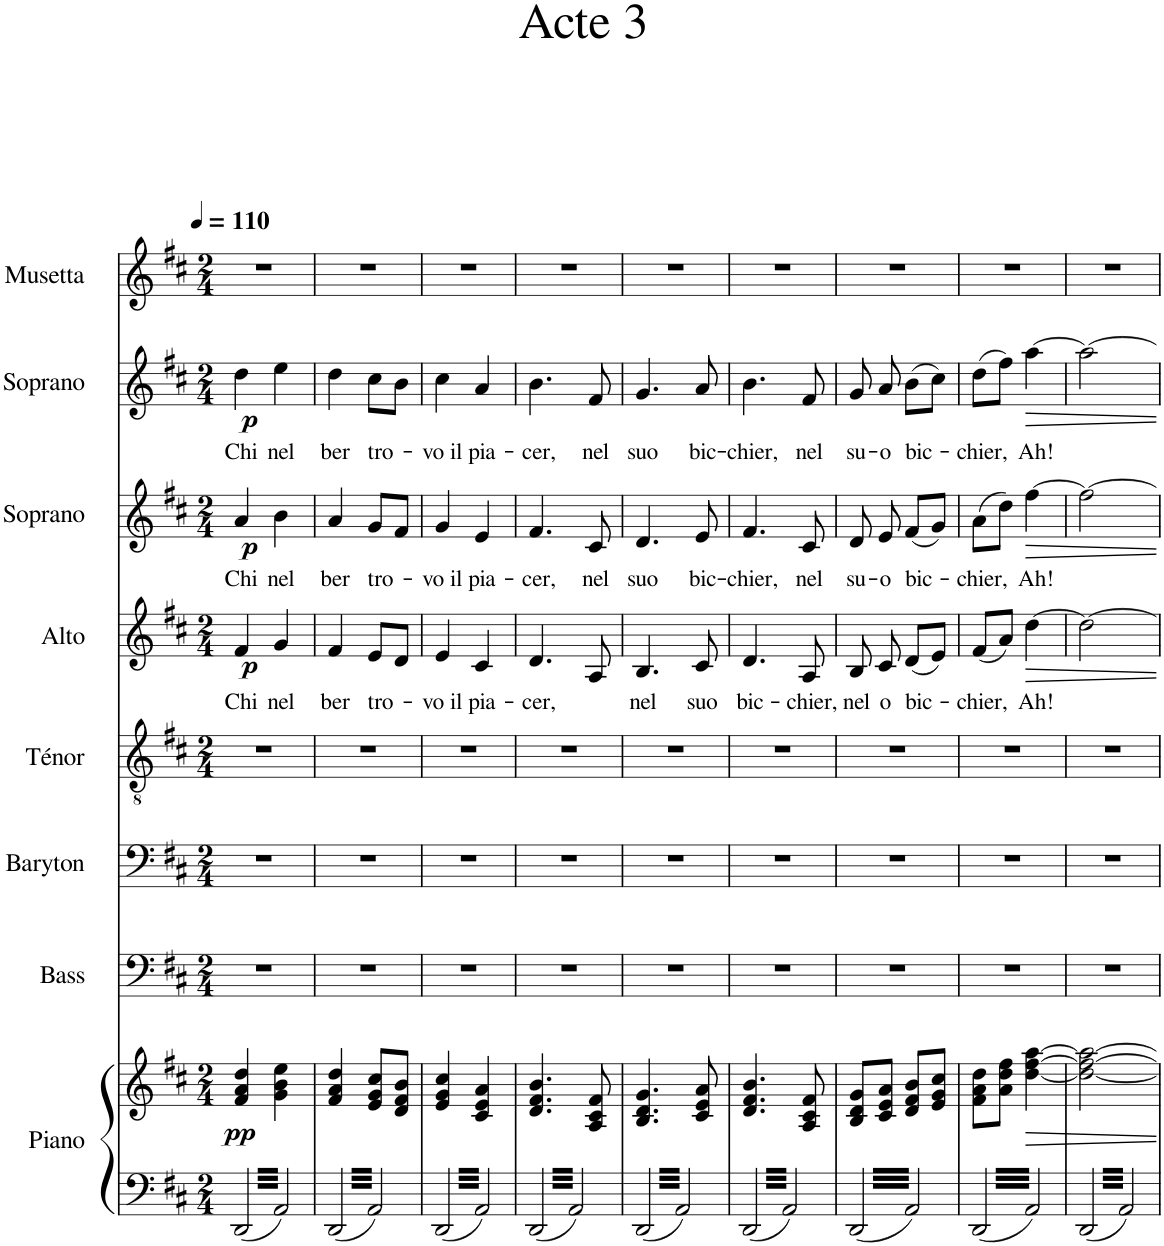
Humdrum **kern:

**kern	**kern	**dynam	**kern	**kern	**kern	**kern	**text	**dynam	**kern	**text	**dynam	**kern	**text	**dynam	**kern
*part8	*part8	*part8	*part7	*part6	*part5	*part4	*part4	*part4	*part3	*part3	*part3	*part2	*part2	*part2	*part1
*staff9	*staff8	*staff8/9	*staff7	*staff6	*staff5	*staff4	*staff4	*staff4	*staff3	*staff3	*staff3	*staff2	*staff2	*staff2	*staff1
*I"Piano	*	*	*I"Bass	*I"Baryton	*I"Ténor	*I"Alto	*	*	*I"Soprano	*	*	*I"Soprano	*	*	*I"Musetta
*I'Pia.	*	*	*I'B.	*I'Bar.	*I'T.	*I'A.	*	*	*I'S.	*	*	*I'S.	*	*	*I'Mus.
*clefF4	*clefG2	*	*clefF4	*clefF4	*clefGv2	*clefG2	*	*	*clefG2	*	*	*clefG2	*	*	*clefG2
*k[f#c#]	*k[f#c#]	*	*k[f#c#]	*k[f#c#]	*k[f#c#]	*k[f#c#]	*	*	*k[f#c#]	*	*	*k[f#c#]	*	*	*k[f#c#]
*M2/4	*M2/4	*	*M2/4	*M2/4	*M2/4	*M2/4	*	*	*M2/4	*	*	*M2/4	*	*	*M2/4
*MM110	*MM110	*	*MM110	*MM110	*MM110	*MM110	*	*	*MM110	*	*	*MM110	*	*	*MM110
=1	=1	=1	=1	=1	=1	=1	=1	=1	=1	=1	=1	=1	=1	=1	=1
!	!	!LO:DY:b	!	!	!	!	!LO:LY:b	!LO:DY:b	!	!LO:LY:b	!LO:DY:b	!	!LO:LY:b	!LO:DY:b	!
6.DD/	4f#/ 4a/ 4dd/	pp	2r	2r	2r	4f#/	Chi	p	4a/	Chi	p	4dd\	Chi	p	2r
!	!	!	!	!	!	!	!LO:LY:b	!	!	!LO:LY:b	!	!	!LO:LY:b	!	!
6.AA/	4g\ 4b\ 4ee\	.	.	.	.	4g/	nel	.	4b\	nel	.	4ee\	nel	.	.
=2	=2	=2	=2	=2	=2	=2	=2	=2	=2	=2	=2	=2	=2	=2	=2
!	!	!	!	!	!	!	!LO:LY:b	!	!	!LO:LY:b	!	!	!LO:LY:b	!	!
6.DD/	4f#/ 4a/ 4dd/	.	2r	2r	2r	4f#/	ber	.	4a/	ber	.	4dd\	ber	.	2r
!	!	!	!	!	!	!	!LO:LY:b	!	!	!LO:LY:b	!	!	!LO:LY:b	!	!
6.AA/	8e/ 8g/ 8cc#/L	.	.	.	.	8e/L	tro-	.	8g/L	tro-	.	8cc#\L	tro-	.	.
.	8d/ 8f#/ 8b/J	.	.	.	.	8d/J	.	.	8f#/J	.	.	8b\J	.	.	.
=3	=3	=3	=3	=3	=3	=3	=3	=3	=3	=3	=3	=3	=3	=3	=3
!	!	!	!	!	!	!	!LO:LY:b	!	!	!LO:LY:b	!	!	!LO:LY:b	!	!
6.DD/	4e/ 4g/ 4cc#/	.	2r	2r	2r	4e/	-vo il	.	4g/	-vo il	.	4cc#\	-vo il	.	2r
!	!	!	!	!	!	!	!LO:LY:b	!	!	!LO:LY:b	!	!	!LO:LY:b	!	!
6.AA/	4c#/ 4e/ 4a/	.	.	.	.	4c#/	pia-	.	4e/	pia-	.	4a/	pia-	.	.
=4	=4	=4	=4	=4	=4	=4	=4	=4	=4	=4	=4	=4	=4	=4	=4
!	!	!	!	!	!	!	!LO:LY:b	!	!	!LO:LY:b	!	!	!LO:LY:b	!	!
6.DD/	4.d/ 4.f#/ 4.b/	.	2r	2r	2r	4.d/	-cer,	.	4.f#/	-cer,	.	4.b\	-cer,	.	2r
6.AA/	.	.	.	.	.	.	.	.	.	.	.	.	.	.	.
!	!	!	!	!	!	!	!	!	!	!LO:LY:b	!	!	!LO:LY:b	!	!
.	8A/ 8c#/ 8f#/	.	.	.	.	8A/	.	.	8c#/	nel	.	8f#/	nel	.	.
=5	=5	=5	=5	=5	=5	=5	=5	=5	=5	=5	=5	=5	=5	=5	=5
!	!	!	!	!	!	!	!LO:LY:b	!	!	!LO:LY:b	!	!	!LO:LY:b	!	!
6.DD/	4.B/ 4.d/ 4.g/	.	2r	2r	2r	4.B/	nel	.	4.d/	suo	.	4.g/	suo	.	2r
6.AA/	.	.	.	.	.	.	.	.	.	.	.	.	.	.	.
!	!	!	!	!	!	!	!LO:LY:b	!	!	!LO:LY:b	!	!	!LO:LY:b	!	!
.	8c#/ 8e/ 8a/	.	.	.	.	8c#/	suo	.	8e/	bic-	.	8a/	bic-	.	.
=6	=6	=6	=6	=6	=6	=6	=6	=6	=6	=6	=6	=6	=6	=6	=6
!	!	!	!	!	!	!	!LO:LY:b	!	!	!LO:LY:b	!	!	!LO:LY:b	!	!
6.DD/	4.d/ 4.f#/ 4.b/	.	2r	2r	2r	4.d/	bic-	.	4.f#/	-chier,	.	4.b\	-chier,	.	2r
6.AA/	.	.	.	.	.	.	.	.	.	.	.	.	.	.	.
!	!	!	!	!	!	!	!LO:LY:b	!	!	!LO:LY:b	!	!	!LO:LY:b	!	!
.	8A/ 8c#/ 8f#/	.	.	.	.	8A/	-chier,	.	8c#/	nel	.	8f#/	nel	.	.
=7	=7	=7	=7	=7	=7	=7	=7	=7	=7	=7	=7	=7	=7	=7	=7
!	!	!	!	!	!	!	!LO:LY:b	!	!	!LO:LY:b	!	!	!LO:LY:b	!	!
6.DD/	8B/ 8d/ 8g/L	.	2r	2r	2r	8B/	nel	.	8d/	su-	.	8g/	su-	.	2r
!	!	!	!	!	!	!	!LO:LY:b	!	!	!LO:LY:b	!	!	!LO:LY:b	!	!
.	8c#/ 8e/ 8a/J	.	.	.	.	8c#/	-o	.	8e/	-o	.	8a/	-o	.	.
!	!	!	!	!	!	!	!LO:LY:b	!	!	!LO:LY:b	!	!	!LO:LY:b	!	!
6.AA/	8d/ 8f#/ 8b/L	.	.	.	.	(8d/L	bic-	.	(8f#/L	bic-	.	(8b\L	bic-	.	.
.	8e/ 8g/ 8cc#/J	.	.	.	.	8e/J)	.	.	8g/J)	.	.	8cc#\J)	.	.	.
=8	=8	=8	=8	=8	=8	=8	=8	=8	=8	=8	=8	=8	=8	=8	=8
!	!	!	!	!	!	!	!LO:LY:b	!	!	!LO:LY:b	!	!	!LO:LY:b	!	!
6.DD/	8f#\ 8a\ 8dd\L	.	2r	2r	2r	(8f#/L	-chier,	.	(8a\L	-chier,	.	(8dd\L	-chier,	.	2r
.	8a\ 8dd\ 8ff#\J	.	.	.	.	8a/J)	.	.	8dd\J)	.	.	8ff#\J)	.	.	.
!	!	!	!	!	!	!	!LO:LY:b	!	!	!LO:LY:b	!	!	!LO:LY:b	!	!
6.AA/	[4dd\ [4ff#\ [4aa\	.	.	.	.	[4dd\	Ah!	.	[4ff#\	Ah!	.	[4aa\	Ah!	.	.
=9	=9	=9	=9	=9	=9	=9	=9	=9	=9	=9	=9	=9	=9	=9	=9
6.DD/	2dd\_ 2ff#\_ 2aa\_	.	2r	2r	2r	2dd\_	.	.	2ff#\_	.	.	2aa\_	.	.	2r
6.AA/	.	.	.	.	.	.	.	.	.	.	.	.	.	.	.
=	=	=	=	=	=	=	=	=	=	=	=	=	=	=	=
*-	*-	*-	*-	*-	*-	*-	*-	*-	*-	*-	*-	*-	*-	*-	*-
